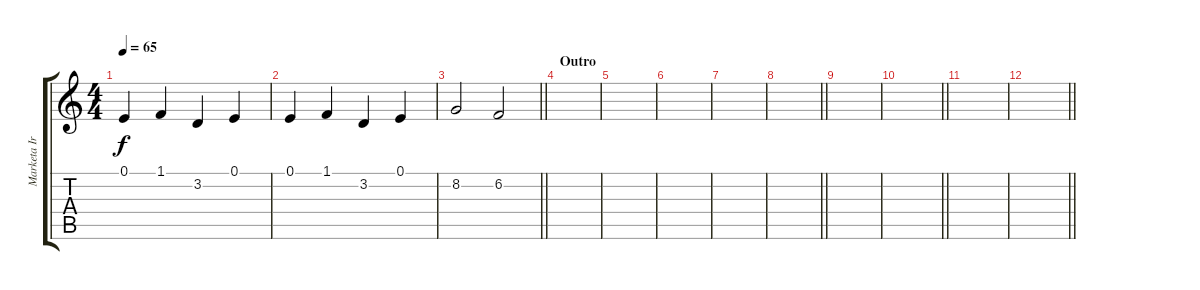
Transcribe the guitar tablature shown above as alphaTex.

\track ("Marketa Irglova" "Marketa Ir") {instrument flute}
\staff {score tabs}
\tuning (E4 B3 G3 D3 A2 E2) {hide}
\ts (4 4)
\tempo 65
\clef g2
\ks c
0.1.4{dy f} 1.1.4 3.2.4 0.1.4 |
0.1.4 1.1.4 3.2.4 0.1.4 |
\barLineRight lightlight
8.2.2 6.2.2 |
\section ("" "Outro")
|
|
|
|
\barLineRight lightlight
|
\section ("" "")
|
\barLineRight lightlight
|
|
\barLineRight lightlight
